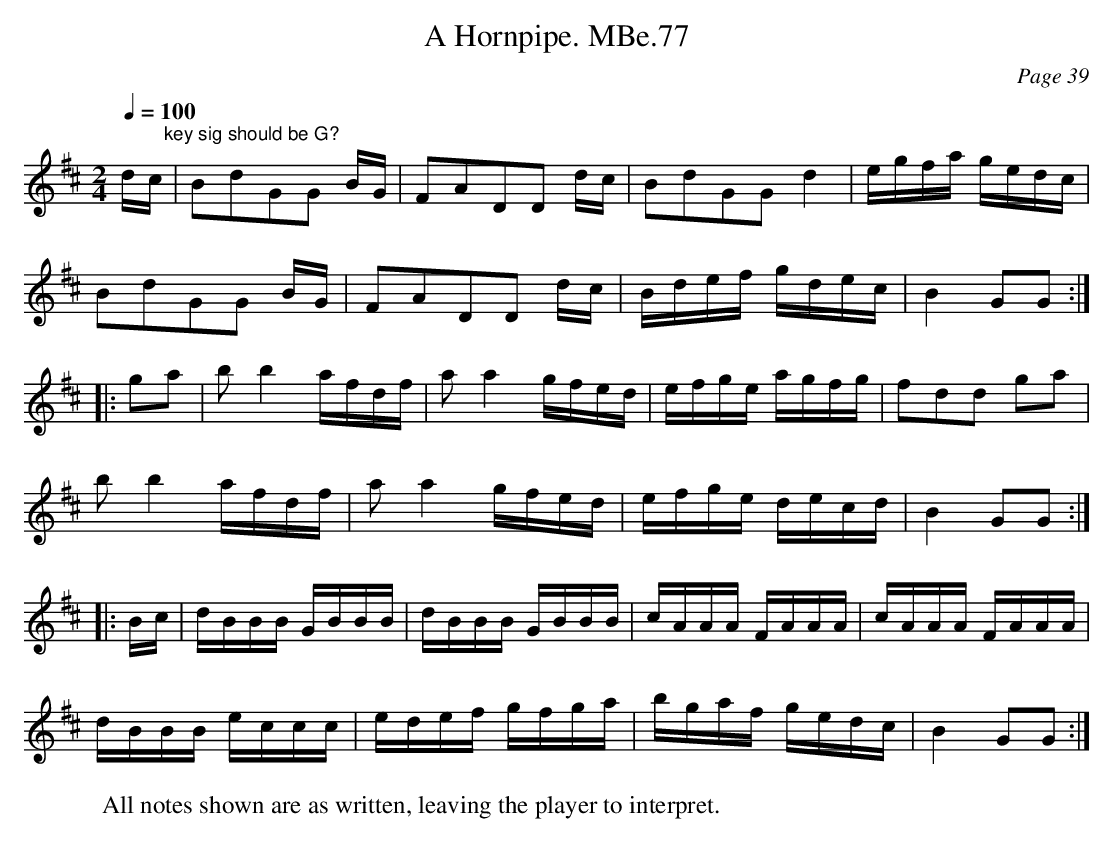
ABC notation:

X:1
C:Page 39
T:Hornpipe. MBe.77, A
M:2/4
L:1/8
Q:1/4=100
W:All notes shown are as written, leaving the player to interpret.
K:D
d/c/"^key sig should be G?"|BdGG B/G/|FADD d/c/|BdGG d2|e/g/f/a/ g/e/d/c/|
BdGG B/G/|FADD d/c/|B/d/e/f/ g/d/e/c/|B2 GG:|
|:ga|b b2 a/f/d/f/|a a2 g/f/e/d/|e/f/g/e/ a/g/f/g/|fdd ga|
b b2 a/f/d/f/|a a2 g/f/e/d/|e/f/g/e/ d/e/c/d/|B2 GG:|
|:B/c/|d/B/B/B/ G/B/B/B/|d/B/B/B/ G/B/B/B/|c/A/A/A/ F/A/A/A/|c/A/A/A/ F/A/A/A/|
d/B/B/B/ e/c/c/c/|e/d/e/f/ g/f/g/a/|b/g/a/f/ g/e/d/c/|B2 GG:|
